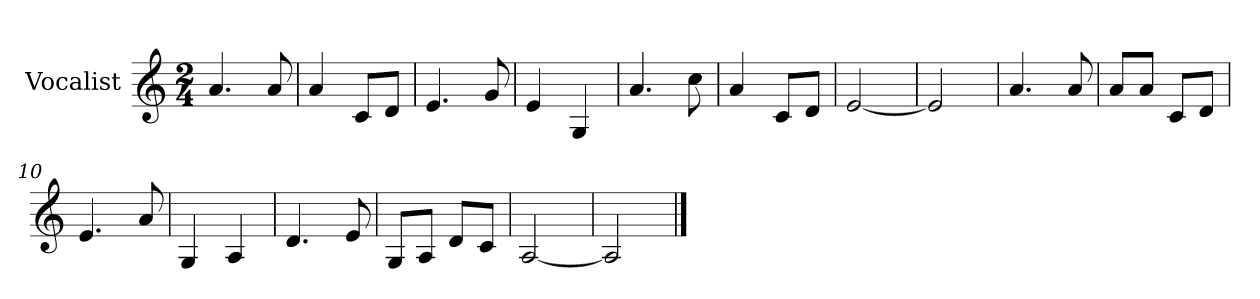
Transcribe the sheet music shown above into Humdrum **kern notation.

**kern
*part1
*staff1
*I"Vocalist
*k[]
*C:
*M2/4
=
4.a
8a
=1
4a
8cL
8dJ
=2
4.e
8g
=3
4e
4G
=4
4.a
8cc
=5
4a
8cL
8dJ
=6
[2e
=7
2e]
=8
4.a
8a
=9
8aL
8aJ
8cL
8dJ
=10
4.e
8a
=11
4G
4A
=12
4.d
8e
=13
8GL
8AJ
8dL
8cJ
=14
[2A
=15
2A]
==
*-
